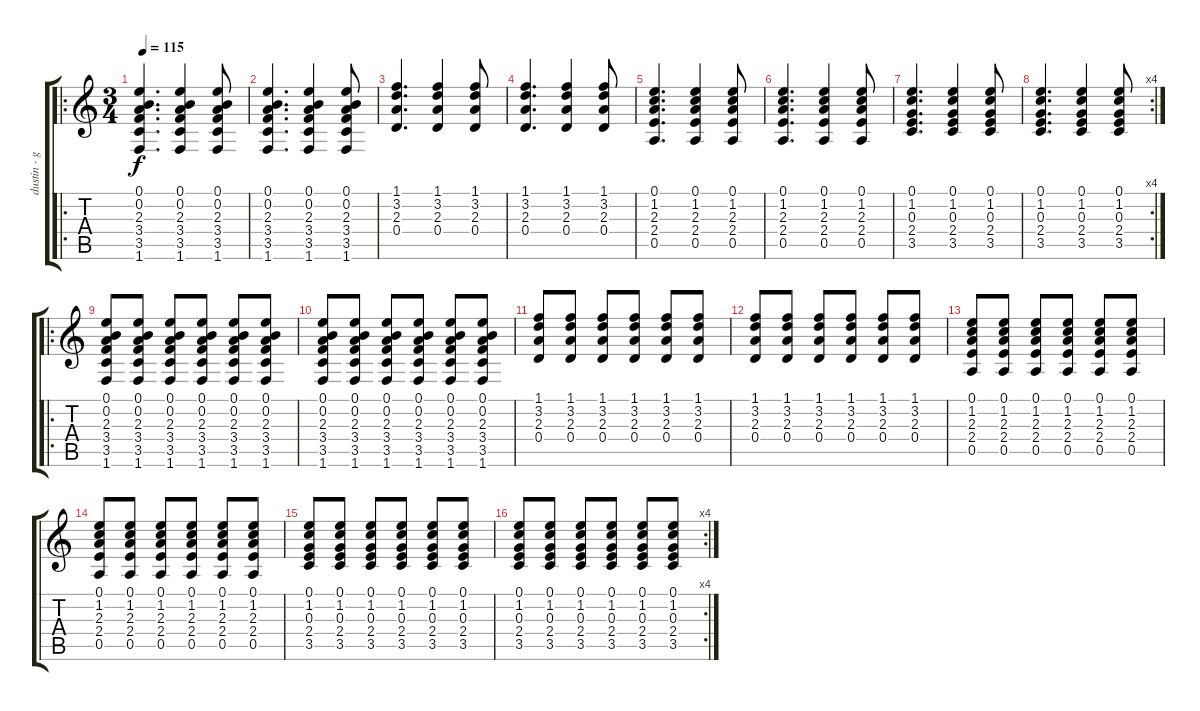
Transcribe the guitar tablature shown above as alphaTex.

\track ("dustin - guitar" "dustin - g") {instrument electricguitarjazz}
\staff {score tabs}
\tuning (E4 B3 G3 D3 A2 E2) {hide}
\ro
\ts (3 4)
\tempo 115
\clef g2
\ks c
(0.1 0.2 2.3 3.4 3.5 1.6).4{d dy f} (0.1 0.2 2.3 3.4 3.5 1.6).4 (0.1 0.2 2.3 3.4 3.5 1.6).8 |
(0.1 0.2 2.3 3.4 3.5 1.6).4{d} (0.1 0.2 2.3 3.4 3.5 1.6).4 (0.1 0.2 2.3 3.4 3.5 1.6).8 |
(1.1 3.2 2.3 0.4).4{d} (1.1 3.2 2.3 0.4).4 (1.1 3.2 2.3 0.4).8 |
(1.1 3.2 2.3 0.4).4{d} (1.1 3.2 2.3 0.4).4 (1.1 3.2 2.3 0.4).8 |
(0.1 1.2 2.3 2.4 0.5).4{d} (0.1 1.2 2.3 2.4 0.5).4 (0.1 1.2 2.3 2.4 0.5).8 |
(0.1 1.2 2.3 2.4 0.5).4{d} (0.1 1.2 2.3 2.4 0.5).4 (0.1 1.2 2.3 2.4 0.5).8 |
(0.1 1.2 0.3 2.4 3.5).4{d} (0.1 1.2 0.3 2.4 3.5).4 (0.1 1.2 0.3 2.4 3.5).8 |
\rc 4
(0.1 1.2 0.3 2.4 3.5).4{d} (0.1 1.2 0.3 2.4 3.5).4 (0.1 1.2 0.3 2.4 3.5).8 |
\ro
(0.1 0.2 2.3 3.4 3.5 1.6).8 (0.1 0.2 2.3 3.4 3.5 1.6).8 (0.1 0.2 2.3 3.4 3.5 1.6).8 (0.1 0.2 2.3 3.4 3.5 1.6).8 (0.1 0.2 2.3 3.4 3.5 1.6).8 (0.1 0.2 2.3 3.4 3.5 1.6).8 |
(0.1 0.2 2.3 3.4 3.5 1.6).8 (0.1 0.2 2.3 3.4 3.5 1.6).8 (0.1 0.2 2.3 3.4 3.5 1.6).8 (0.1 0.2 2.3 3.4 3.5 1.6).8 (0.1 0.2 2.3 3.4 3.5 1.6).8 (0.1 0.2 2.3 3.4 3.5 1.6).8 |
(1.1 3.2 2.3 0.4).8 (1.1 3.2 2.3 0.4).8 (1.1 3.2 2.3 0.4).8 (1.1 3.2 2.3 0.4).8 (1.1 3.2 2.3 0.4).8 (1.1 3.2 2.3 0.4).8 |
(1.1 3.2 2.3 0.4).8 (1.1 3.2 2.3 0.4).8 (1.1 3.2 2.3 0.4).8 (1.1 3.2 2.3 0.4).8 (1.1 3.2 2.3 0.4).8 (1.1 3.2 2.3 0.4).8 |
(0.1 1.2 2.3 2.4 0.5).8 (0.1 1.2 2.3 2.4 0.5).8 (0.1 1.2 2.3 2.4 0.5).8 (0.1 1.2 2.3 2.4 0.5).8 (0.1 1.2 2.3 2.4 0.5).8 (0.1 1.2 2.3 2.4 0.5).8 |
(0.1 1.2 2.3 2.4 0.5).8 (0.1 1.2 2.3 2.4 0.5).8 (0.1 1.2 2.3 2.4 0.5).8 (0.1 1.2 2.3 2.4 0.5).8 (0.1 1.2 2.3 2.4 0.5).8 (0.1 1.2 2.3 2.4 0.5).8 |
(0.1 1.2 0.3 2.4 3.5).8 (0.1 1.2 0.3 2.4 3.5).8 (0.1 1.2 0.3 2.4 3.5).8 (0.1 1.2 0.3 2.4 3.5).8 (0.1 1.2 0.3 2.4 3.5).8 (0.1 1.2 0.3 2.4 3.5).8 |
\rc 4
(0.1 1.2 0.3 2.4 3.5).8 (0.1 1.2 0.3 2.4 3.5).8 (0.1 1.2 0.3 2.4 3.5).8 (0.1 1.2 0.3 2.4 3.5).8 (0.1 1.2 0.3 2.4 3.5).8 (0.1 1.2 0.3 2.4 3.5).8
